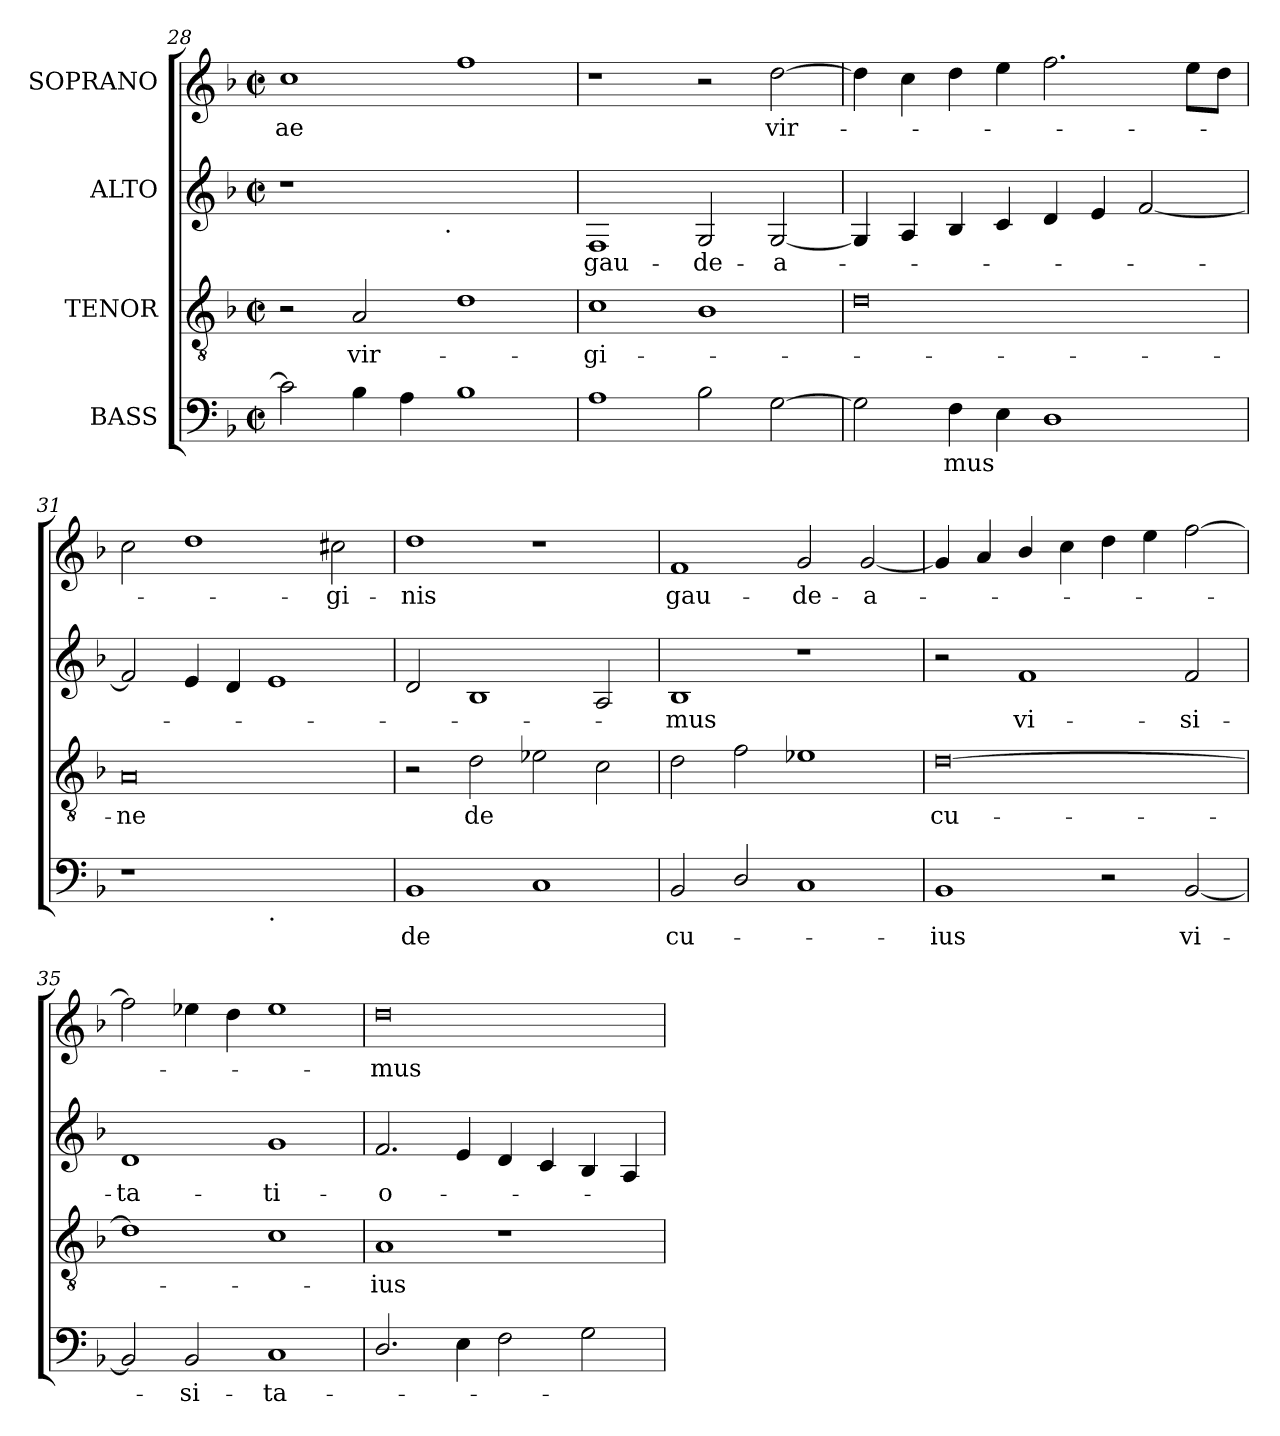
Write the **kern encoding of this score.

**kern	**text	**kern	**text	**kern	**text	**kern	**text
*part4	*part4	*part3	*part3	*part2	*part2	*part1	*part1
*staff4	*staff4	*staff3	*staff3	*staff2	*staff2	*staff1	*staff1
*I"BASS	*	*I"TENOR	*	*I"ALTO	*	*I"SOPRANO	*
*clefF4	*	*clefGv2	*	*clefG2	*	*clefG2	*
*k[b-]	*	*k[b-]	*	*k[b-]	*	*k[b-]	*
*F:	*	*F:	*	*F:	*	*F:	*
*M2/2	*	*M2/2	*	*M2/2	*	*M2/2	*
*met(c|)	*	*met(c|)	*	*met(c|)	*	*met(c|)	*
=28	=28	=28	=28	=28	=28	=28	=28
!	!	!	!	!	!	!	!LO:LY:b
*	*	*	*	*^	*	*	*
2c\]	.	2r	.	1r	2ryy	.	1cc	-ae
!	!	!	!LO:LY:b	!	!	!	!	!
4B-\	.	2A/	vir-	.	4...ryy	.	.	.
4A\	.	.	.	.	.	.	.	.
!	!	!	!	!	!LO:TX:b:t=.	!	!	!
.	.	.	.	.	1ryy	.	.	.
1B-	.	1d	.	1ryy	.	.	1ff	.
.	.	.	.	.	32ryy	.	.	.
!!LO:LB:g=z
=29	=29	=29	=29	=29	=29	=29	=29	=29
!	!	!	!LO:LY:b	!	!	!LO:LY:b	!	!
*	*	*	*	*v	*v	*	*	*
1A	.	1c	-gi-	1F	gau-	1r	.
!	!	!	!	!	!LO:LY:b	!	!
2B-\	.	1B-	.	2G/	-de-	2r	.
!	!	!	!	!	!LO:LY:b	!	!LO:LY:b
[>2G\	.	.	.	[<2G/	-a-	[>2dd\	vir-
=30	=30	=30	=30	=30	=30	=30	=30
2G\]	.	0d	.	4G/]	.	4dd\]	.
.	.	.	.	4A/	.	4cc\	.
!	!LO:LY:b	!	!	!	!	!	!
4F\	-mus	.	.	4B-/	.	4dd\	.
4E\	.	.	.	4c/	.	4ee\	.
1D	.	.	.	4d/	.	2.ff\	.
.	.	.	.	4e/	.	.	.
.	.	.	.	[<2f/	.	.	.
.	.	.	.	.	.	8ee\L	.
.	.	.	.	.	.	8dd\J	.
=31	=31	=31	=31	=31	=31	=31	=31
!	!	!	!LO:LY:b	!	!	!	!
1r	.	0A	-ne	2f/]	.	2cc\	.
.	.	.	.	4e/	.	1dd	.
.	.	.	.	4d/	.	.	.
!LO:TX:b:t=.	!	!	!	!	!	!	!
1ryy	.	.	.	1e	.	.	.
!	!	!	!	!	!	!	!LO:LY:b
.	.	.	.	.	.	2cc#\	-gi-
=32	=32	=32	=32	=32	=32	=32	=32
!	!LO:LY:b	!	!	!	!	!	!LO:LY:b
1BB-	de	2r	.	2d/	.	1dd	-nis
!	!	!	!LO:LY:b	!	!	!	!
.	.	2d\	de	1B-	.	.	.
1C	.	2e-\	.	.	.	1r	.
.	.	2c\	.	2A/	.	.	.
!!LO:LB:g=z
=33	=33	=33	=33	=33	=33	=33	=33
!	!LO:LY:b	!	!	!	!LO:LY:b	!	!LO:LY:b
2BB-/	cu-	2d\	.	1B-	-mus	1f	gau-
2D/	.	2f\	.	.	.	.	.
!	!	!	!	!	!	!	!LO:LY:b
1C	.	1e-	.	1r	.	2g/	-de-
!	!	!	!	!	!	!	!LO:LY:b
.	.	.	.	.	.	[<2g/	-a-
=34	=34	=34	=34	=34	=34	=34	=34
!	!LO:LY:b	!	!LO:LY:b	!	!	!	!
1BB-	-ius	[>0d	cu-	2r	.	4g/]	.
.	.	.	.	.	.	4a/	.
!	!	!	!	!	!LO:LY:b	!	!
.	.	.	.	1f	vi-	4b-/	.
.	.	.	.	.	.	4cc\	.
2r	.	.	.	.	.	4dd\	.
.	.	.	.	.	.	4ee\	.
!	!LO:LY:b	!	!	!	!LO:LY:b	!	!
[<2BB-/	vi-	.	.	2f/	-si-	[>2ff\	.
=35	=35	=35	=35	=35	=35	=35	=35
!	!	!	!	!	!LO:LY:b	!	!
2BB-/]	.	1d]	.	1d	-ta-	2ff\]	.
!	!LO:LY:b	!	!	!	!	!	!
2BB-/	-si-	.	.	.	.	4ee-\	.
.	.	.	.	.	.	4dd\	.
!	!LO:LY:b	!	!	!	!LO:LY:b	!	!
1C	-ta-	1c	.	1g	-ti-	1ee-	.
=36	=36	=36	=36	=36	=36	=36	=36
!	!	!	!LO:LY:b	!	!LO:LY:b	!	!LO:LY:b
2.D/	.	1A	-ius	2.f/	-o-	0dd	-mus
4E\	.	.	.	4e/	.	.	.
2F\	.	1r	.	4d/	.	.	.
.	.	.	.	4c/	.	.	.
2G\	.	.	.	4B-/	.	.	.
.	.	.	.	4A/	.	.	.
=	=	=	=	=	=	=	=
*-	*-	*-	*-	*-	*-	*-	*-
